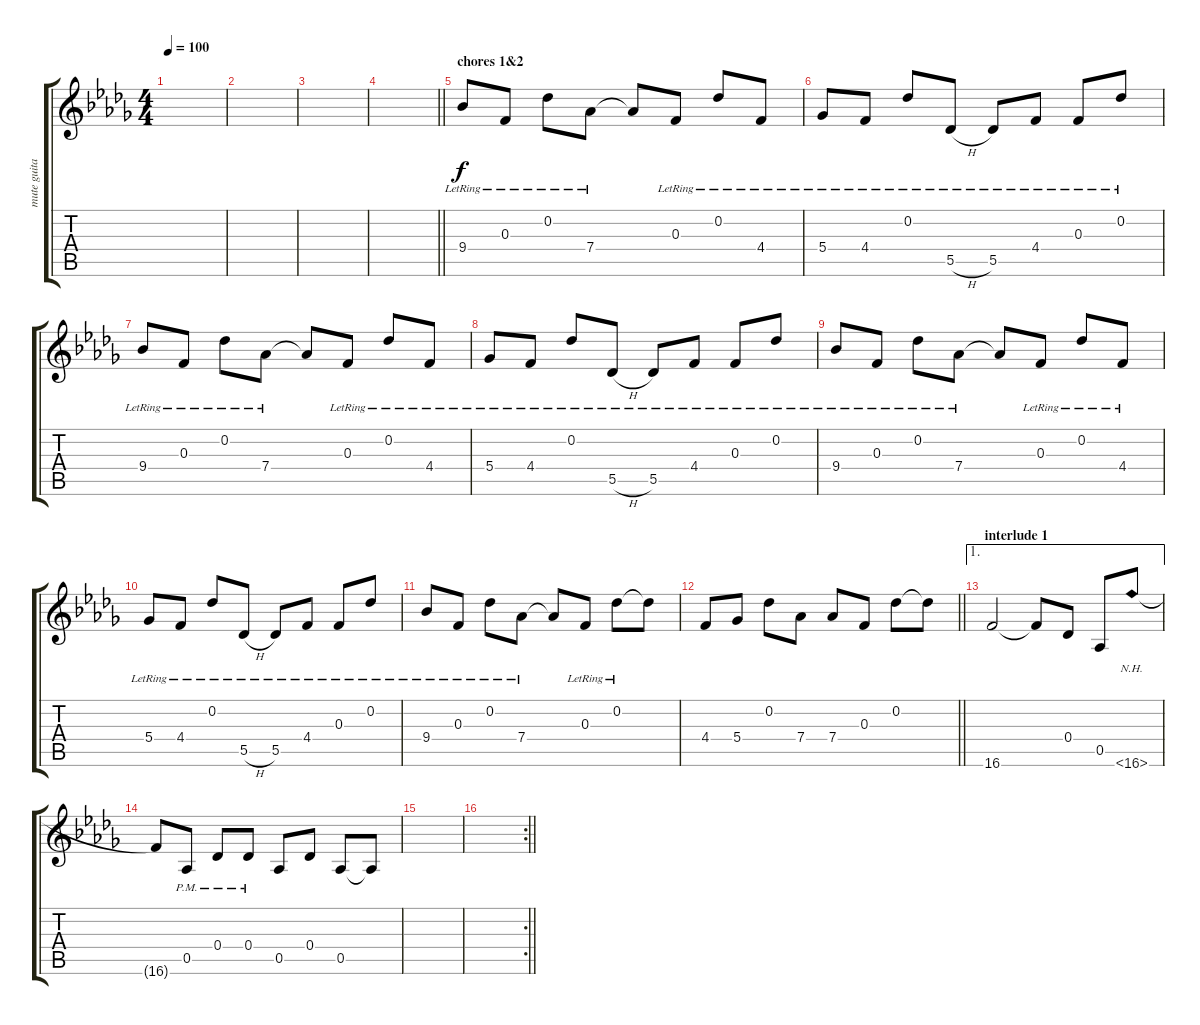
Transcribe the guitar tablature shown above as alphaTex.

\track ("mute guitar" "mute guita") {instrument electricguitarclean}
\staff {score tabs}
\tuning (Db4 Db4 F3 Db3 Ab2 Db2) {hide}
\ts (4 4)
\tempo 100
\clef g2
\ks db
|
|
|
\barLineRight lightlight
|
\section ("" "chores 1&2 ")
9.4{lr}.8 0.3{lr}.8 0.2{lr}.8 7.4{lr}.8 7.4{t}.8 0.3{lr}.8 0.2{lr}.8 4.4{lr}.8 |
5.4{lr}.8 4.4{lr}.8 0.2{lr}.8 5.5{h lr}.8 5.5{lr}.8 4.4{lr}.8 0.3{lr}.8 0.2{lr}.8 |
9.4{lr}.8 0.3{lr}.8 0.2{lr}.8 7.4{lr}.8 7.4{t}.8 0.3{lr}.8 0.2{lr}.8 4.4{lr}.8 |
5.4{lr}.8 4.4{lr}.8 0.2{lr}.8 5.5{h lr}.8 5.5{lr}.8 4.4{lr}.8 0.3{lr}.8 0.2{lr}.8 |
9.4{lr}.8 0.3{lr}.8 0.2{lr}.8 7.4{lr}.8 7.4{t}.8 0.3{lr}.8 0.2{lr}.8 4.4{lr}.8 |
5.4{lr}.8 4.4{lr}.8 0.2{lr}.8 5.5{h lr}.8 5.5{lr}.8 4.4{lr}.8 0.3{lr}.8 0.2{lr}.8 |
9.4{lr}.8 0.3{lr}.8 0.2{lr}.8 7.4{lr}.8 7.4{t}.8 0.3{lr}.8 0.2{lr}.8 0.2{t}.8 |
\barLineRight lightlight
4.4.8 5.4.8 0.2.8 7.4.8 7.4.8 0.3.8 0.2.8 0.2{t}.8 |
\ae 1
\section ("" "interlude 1")
16.6.2 16.6{t}.8 0.4.8 0.5.8 16.6{nh}.8 |
16.6{t}.8 0.5{pm}.8 0.4{pm}.8 0.4{pm}.8 0.5.8 0.4.8 0.5.8 0.5{t}.8 |
|
\rc 2
\barLineRight lightlight
